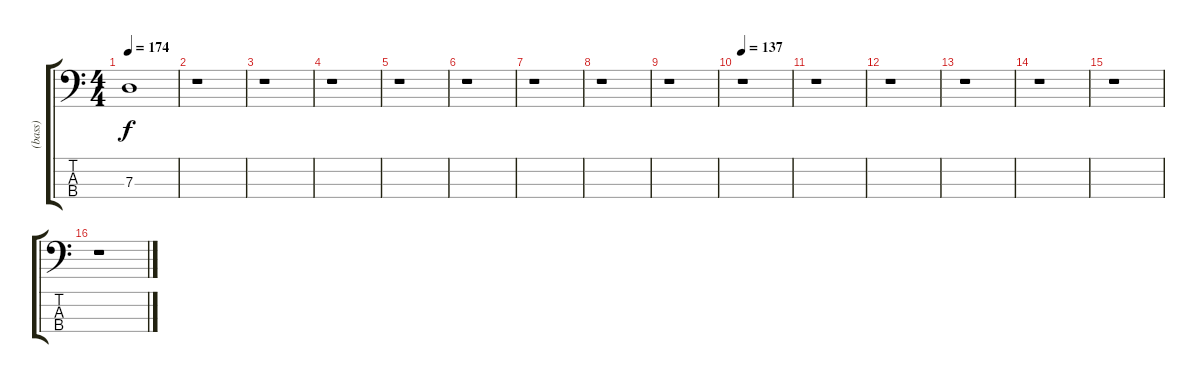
\track ("(bass)" "(bass)") {instrument electricbassfinger}
\staff {score tabs}
\tuning (F2 C2 G1 D1) {hide}
\ts (4 4)
\tempo 174
\clef f4
\ks c
7.3.1{dy f} |
r.1 |
r.1 |
r.1 |
r.1 |
r.1 |
r.1 |
r.1 |
r.1 |
\tempo 137
r.1 |
r.1 |
r.1 |
r.1 |
r.1 |
r.1 |
r.1
